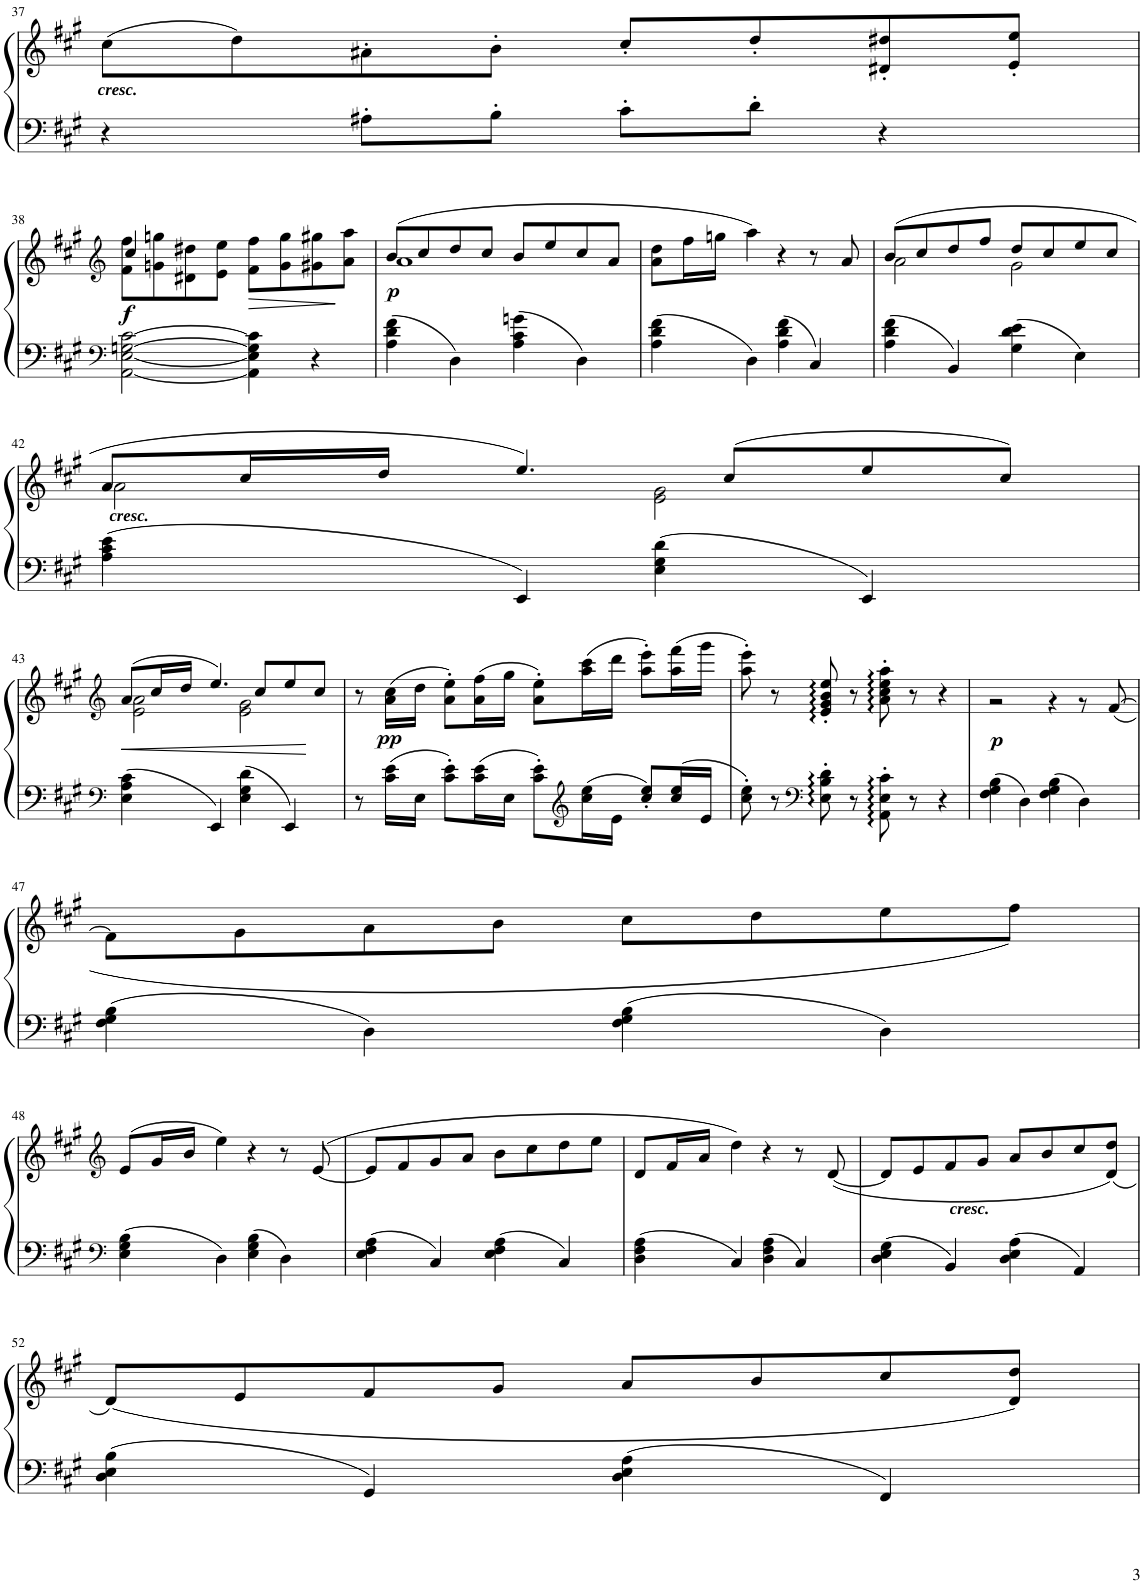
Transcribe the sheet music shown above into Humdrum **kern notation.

**kern	**kern	**dynam
*part1	*part1	*part1
*staff2	*staff1	*staff1/2
*I"unbenannt	*	*
!!LO:PB:g=z
*clefF4	*clefG2	*
*k[f#c#g#]	*k[f#c#g#]	*
*M4/4	*M4/4	*
=37	=37	=37
!LO:TX:a:Bi:t=cresc.	!	!
4r	(8cc#\L	.
.	8dd\)	.
8A#X'\L	8a#X'\	.
8B'\J	8b'\J	.
8c#'\L	8cc#'/L	.
8d'\J	8dd'/	.
4r	8d#X/' 8dd#X/'	.
.	8e/' 8ee/'J	.
!!LO:LB:g=z
=38	=38	=38
*clefF4	*clefG2	*
*	*^	*
!	!	!	!LO:DY:b
[2AA\ [2E\ [2Gn\ [2c#\	4cc#/	8f#\ 8ff#\L	f
.	.	8gn\ 8ggn\	.
.	4ryy	8d#X\ 8dd#X\	.
.	.	8e\ 8ee\J	.
!	!	!	!LO:HP:b
4AA\] 4E\] 4G\] 4c#\]	2ryy	8f#\ 8ff#\L	>
.	.	8g\ 8gg\	.
4r	.	8g#X\ 8gg#X\	.
.	.	8a\ 8aa\J	]
=39	=39	=39	=39
!	!	!	!LO:DY:b
4A\ 4d\ 4f#\	(8b/L	1a	p
.	8cc#/	.	.
4D\	8dd/	.	.
.	8cc#/J	.	.
4A\ 4c#\ 4gn\	8b/L	.	.
.	8ee/	.	.
4D\	8cc#/	.	.
.	8a/J	.	.
*	*v	*v	*
=40	=40	=40
4A\ 4d\ 4f#\	8a\ 8dd\L	.
.	16ff#\L	.
.	16ggn\JJ	.
4D\	4aa\)	.
4A\ 4d\ 4f#\	4r	.
4C#/	8r	.
.	8a/	.
=41	=41	=41
*	*^	*
4A\ 4d\ 4f#\	(8b/L	2a\	.
.	8cc#/	.	.
4BB/	8dd/	.	.
.	8ff#/J	.	.
4G#\ 4d\ 4e\	8dd/L	2g#\	.
.	8cc#/	.	.
4E\	8ee/	.	.
.	8cc#/J	.	.
!!LO:LB:g=z	!!
=42	=42	=42	=42
!LO:TX:a:Bi:t=cresc.	!	!	!
4A\ 4c#\ 4e\	8a/L	2a\	.
.	16cc#/L	.	.
.	16dd/JJ	.	.
4EE/	4.ee/)	.	.
4E\ 4G#\ 4d\	.	2e\ 2g#\	.
.	(8cc#/L	.	.
4EE/	8ee/	.	.
.	8cc#/J)	.	.
!!LO:LB:g=z	!!
=43	=43	=43	=43
*clefF4	*clefG2	*	*
!	!	!	!LO:HP:b
4E\ 4A\ 4c#\	(8a/L	2e\ 2a\	<
.	16cc#/L	.	.
.	16dd/JJ	.	.
4EE/	4.ee/)	.	.
4E\ 4G#\ 4d\	.	2e\ 2g#\	.
.	8cc#/L	.	.
4EE/	8ee/	.	.
.	8cc#/J	.	[
*	*v	*v	*
=44	=44	=44
8r	8r	.
!	!	!LO:DY:b
16c#\ 16e\LL	(16a\ 16cc#\LL	pp
16E\JJ	16dd\JJ	.
8c#\' 8e\'L	8a\' 8ee\'L)	.
16c#\ 16e\L	(16a\ 16ff#\L	.
16E\JJ	16gg#\JJ	.
8c#\' 8e\'L	8a\' 8ee\'L)	.
*clefG2	*	*
16cc#\ 16ee\L	(16aa\ 16ccc#\L	.
16e\JJ	16ddd\JJ	.
8cc#/' 8ee/'L	8aa\' 8eee\'L)	.
16cc#/ 16ee/L	(16aa\ 16fff#\L	.
16e/JJ	16ggg#\JJ	.
=45	=45	=45
8cc#\' 8ee\'	8aa\' 8eee\')	.
8r	8r	.
*clefF4	*	*
8E\' 8B\' 8d\'	8e/' 8g#/' 8b/' 8ee/'	.
8r	8r	.
8AA\' 8E\' 8c#\'	8a\' 8cc#\' 8ee\' 8aa\'	.
8r	8r	.
4r	4r	.
=46	=46	=46
*	*^	*
!	!	!	!LO:DY:b
4F#\ 4G#\ 4B\	1ryy	2r	p
4D\	.	.	.
4F#\ 4G#\ 4B\	.	4r	.
4D\	.	8r	.
.	.	([8f#/	.
!!LO:LB:g=z	!!
=47	=47	=47	=47
4F#\ 4G#\ 4B\	1ryy	8f#\L]	.
.	.	8g#\	.
4D\	.	8a\	.
.	.	8b\J	.
4F#\ 4G#\ 4B\	.	8cc#\L	.
.	.	8dd\	.
4D\	.	8ee\	.
.	.	8ff#\J)	.
*	*v	*v	*
!!LO:LB:g=z
=48	=48	=48
*clefF4	*clefG2	*
4E\ 4G#\ 4B\	(8e/L	.
.	16g#/L	.
.	16b/JJ	.
4D\	4ee\)	.
4E\ 4G#\ 4B\	4r	.
4D\	8r	.
.	([8e/	.
=49	=49	=49
4E\ 4F#\ 4A\	8e/L]	.
.	8f#/	.
4C#/	8g#/	.
.	8a/J	.
4E\ 4F#\ 4A\	8b\L	.
.	8cc#\	.
4C#/	8dd\	.
.	8ee\J	.
=50	=50	=50
4D\ 4F#\ 4A\	8d/L	.
.	16f#/L	.
.	16a/JJ	.
4C#/	4dd\)	.
4D\ 4F#\ 4A\	4r	.
4C#/	8r	.
.	([8d/	.
=51	=51	=51
4D\ 4E\ 4G#\	8d/L]	.
.	8e/	.
!LO:TX:a:Bi:t=cresc.	!	!
4BB/	8f#/	.
.	8g#/J	.
4D\ 4E\ 4A\	8a/L	.
.	8b/	.
4AA/	8cc#/	.
.	(8d/ 8dd/J)	.
!!LO:LB:g=z
=52	=52	=52
4D\ 4E\ 4B\	(8d/L)	.
.	8e/	.
4GG#/	8f#/	.
.	8g#/J	.
4D\ 4E\ 4A\	8a/L	.
.	8b/	.
4FF#/	8cc#/	.
.	8d/ 8dd/J)	.
=	=	=
*-	*-	*-
